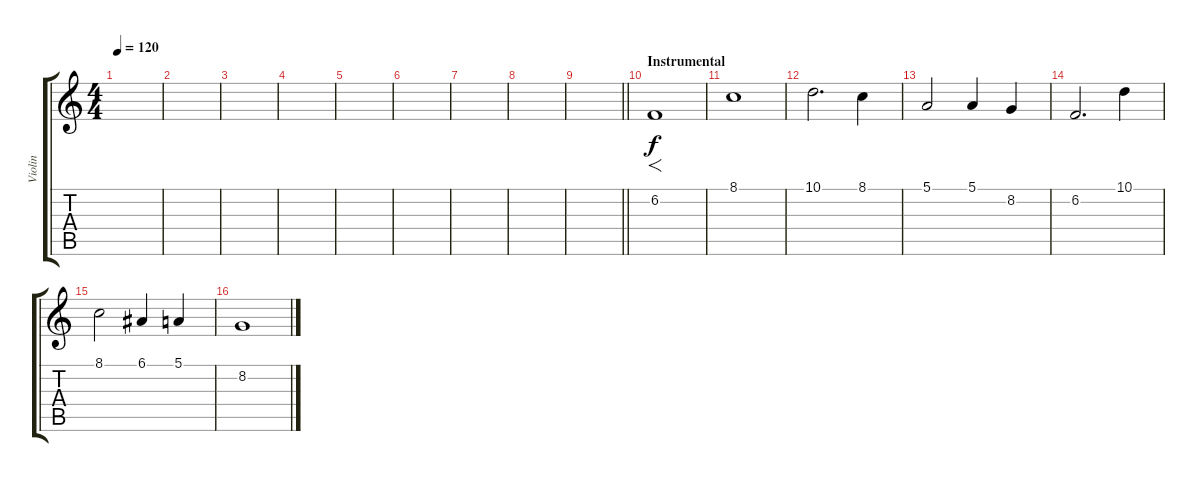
\track ("Violin" "Violin") {instrument violin}
\staff {score tabs}
\tuning (E4 B3 G3 D3 A2 E2) {hide}
\ts (4 4)
\tempo 120
\clef g2
\ks c
|
|
|
|
|
|
|
|
\barLineRight lightlight
|
\section ("" "Instrumental")
6.2.1{f volume 10} |
8.1.1 |
10.1.2{d} 8.1.4 |
5.1.2 5.1.4 8.2.4 |
6.2.2{d} 10.1.4 |
8.1.2 6.1.4 5.1.4 |
8.2.1
